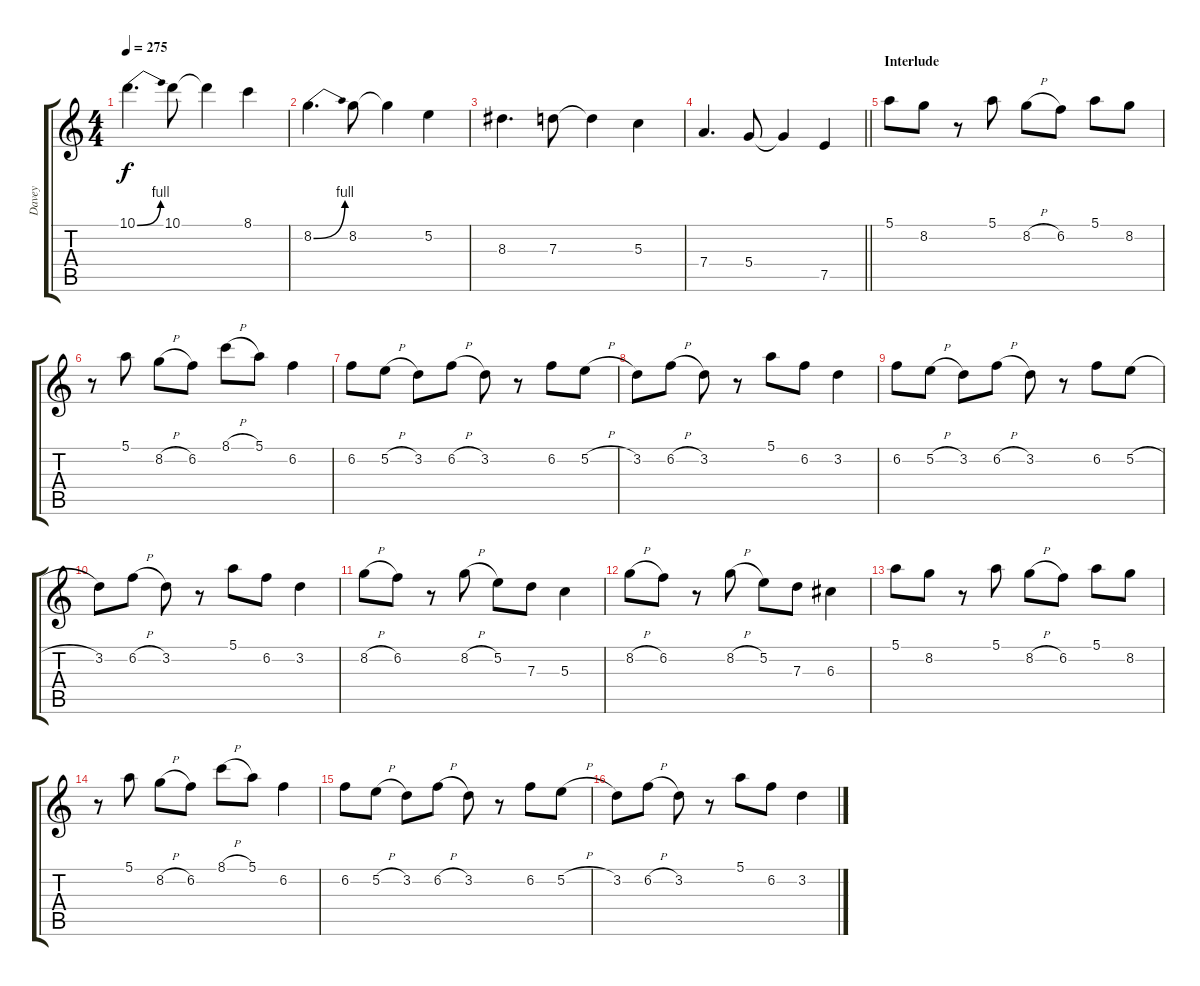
\track ("Davey" "Davey") {instrument distortionguitar}
\staff {score tabs}
\tuning (E4 B3 G3 D3 A2 E2) {hide}
\ts (4 4)
\tempo 275
\clef g2
\ks c
10.1{be (bend 0 0 60 4)}.4{d dy f} 10.1.8 10.1{t}.4 8.1.4 |
8.2{be (bend 0 0 60 4)}.4{d} 8.2.8 8.2{t}.4 5.2.4 |
8.3.4{d} 7.3.8 7.3{t}.4 5.3.4 |
\barLineRight lightlight
7.4.4{d} 5.4.8 5.4{t}.4 7.5.4 |
\section ("" "Interlude")
5.1.8 8.2.8 r.8 5.1.8 8.2{h}.8 6.2.8 5.1.8 8.2.8 |
r.8 5.1.8 8.2{h}.8 6.2.8 8.1{h}.8 5.1.8 6.2.4 |
6.2.8 5.2{h}.8 3.2.8 6.2{h}.8 3.2.8 r.8 6.2.8 5.2{h}.8 |
3.2.8 6.2{h}.8 3.2.8 r.8 5.1.8 6.2.8 3.2.4 |
6.2.8 5.2{h}.8 3.2.8 6.2{h}.8 3.2.8 r.8 6.2.8 5.2{h}.8 |
3.2.8 6.2{h}.8 3.2.8 r.8 5.1.8 6.2.8 3.2.4 |
8.2{h}.8 6.2.8 r.8 8.2{h}.8 5.2.8 7.3.8 5.3.4 |
8.2{h}.8 6.2.8 r.8 8.2{h}.8 5.2.8 7.3.8 6.3.4 |
5.1.8 8.2.8 r.8 5.1.8 8.2{h}.8 6.2.8 5.1.8 8.2.8 |
r.8 5.1.8 8.2{h}.8 6.2.8 8.1{h}.8 5.1.8 6.2.4 |
6.2.8 5.2{h}.8 3.2.8 6.2{h}.8 3.2.8 r.8 6.2.8 5.2{h}.8 |
3.2.8 6.2{h}.8 3.2.8 r.8 5.1.8 6.2.8 3.2.4
